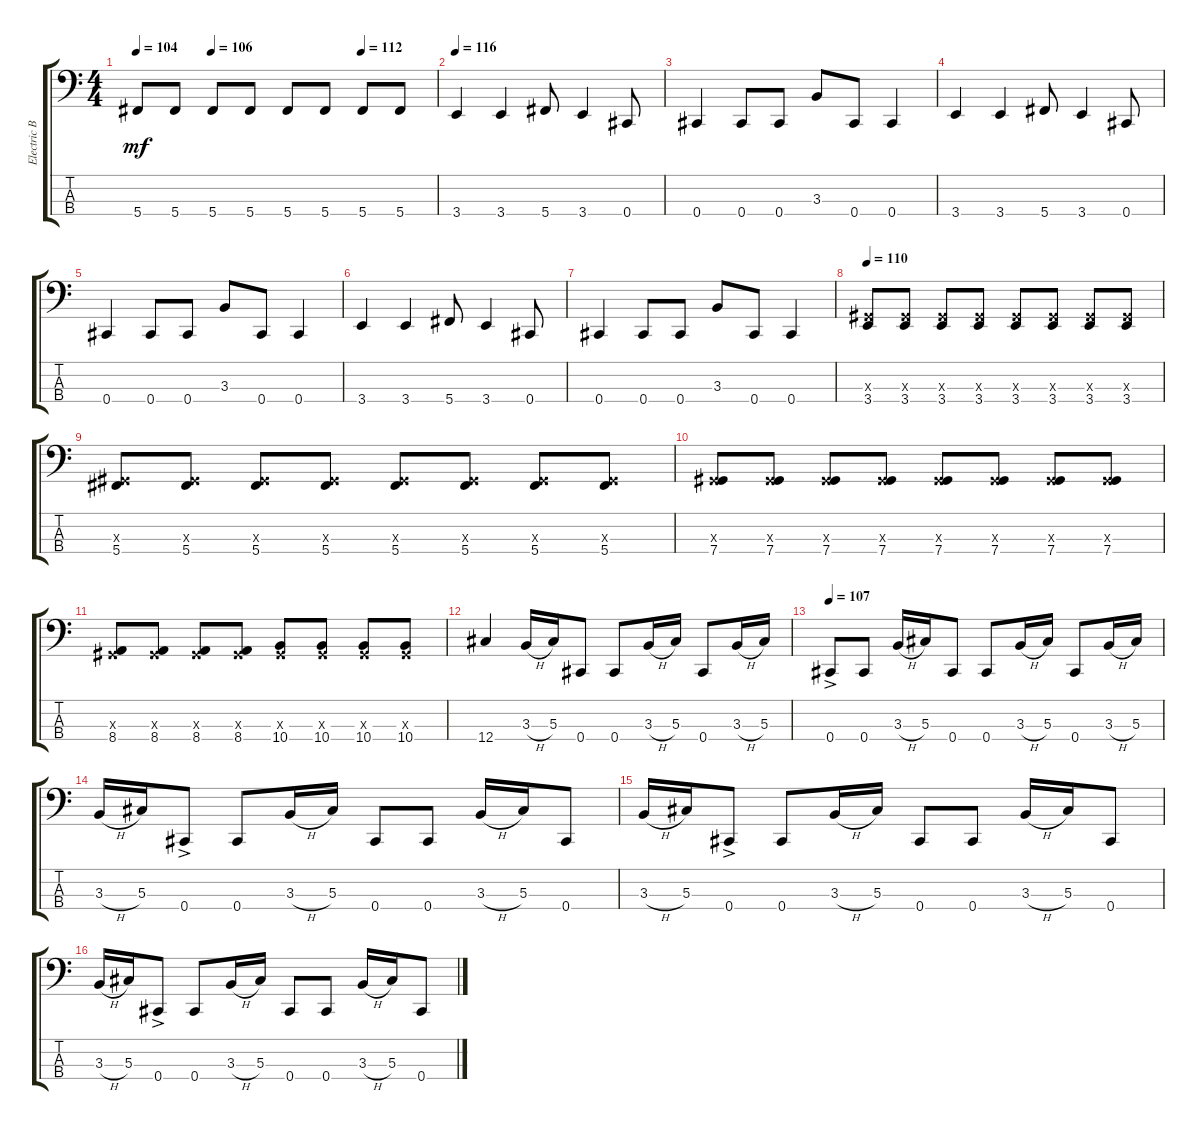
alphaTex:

\track ("Electric Bass" "Electric B") {instrument electricbassfinger}
\staff {score tabs}
\tuning (Gb2 Db2 Ab1 Db1) {hide}
\ts (4 4)
\tempo 104
\tempo (106 0.25)
\tempo (112 0.75)
\clef f4
\ks c
5.4.8{dy mf} 5.4.8 5.4.8 5.4.8 5.4.8 5.4.8 5.4.8 5.4.8 |
\tempo 116
3.4.4 3.4.4 5.4.8 3.4.4 0.4.8 |
0.4.4 0.4.8 0.4.8 3.3.8 0.4.8 0.4.4 |
3.4.4 3.4.4 5.4.8 3.4.4 0.4.8 |
0.4.4 0.4.8 0.4.8 3.3.8 0.4.8 0.4.4 |
3.4.4 3.4.4 5.4.8 3.4.4 0.4.8 |
0.4.4 0.4.8 0.4.8 3.3.8 0.4.8 0.4.4 |
\tempo 110
(0.3{x} 3.4).8 (0.3{x} 3.4).8 (0.3{x} 3.4).8 (0.3{x} 3.4).8 (0.3{x} 3.4).8 (0.3{x} 3.4).8 (0.3{x} 3.4).8 (0.3{x} 3.4).8 |
(0.3{x} 5.4).8 (0.3{x} 5.4).8 (0.3{x} 5.4).8 (0.3{x} 5.4).8 (0.3{x} 5.4).8 (0.3{x} 5.4).8 (0.3{x} 5.4).8 (0.3{x} 5.4).8 |
(0.3{x} 7.4).8 (0.3{x} 7.4).8 (0.3{x} 7.4).8 (0.3{x} 7.4).8 (0.3{x} 7.4).8 (0.3{x} 7.4).8 (0.3{x} 7.4).8 (0.3{x} 7.4).8 |
(0.3{x} 8.4).8 (0.3{x} 8.4).8 (0.3{x} 8.4).8 (0.3{x} 8.4).8 (0.3{x} 10.4).8 (0.3{x} 10.4).8 (0.3{x} 10.4).8 (0.3{x} 10.4).8 |
12.4.4 3.3{h}.16 5.3.16 0.4.8 0.4.8 3.3{h}.16 5.3.16 0.4.8 3.3{h}.16 5.3.16 |
\tempo 107
0.4{ac}.8 0.4.8 3.3{h}.16 5.3.16 0.4.8 0.4.8 3.3{h}.16 5.3.16 0.4.8 3.3{h}.16 5.3.16 |
3.3{h}.16 5.3.16 0.4{ac}.8 0.4.8 3.3{h}.16 5.3.16 0.4.8 0.4.8 3.3{h}.16 5.3.16 0.4.8 |
3.3{h}.16 5.3.16 0.4{ac}.8 0.4.8 3.3{h}.16 5.3.16 0.4.8 0.4.8 3.3{h}.16 5.3.16 0.4.8 |
3.3{h}.16 5.3.16 0.4{ac}.8 0.4.8 3.3{h}.16 5.3.16 0.4.8 0.4.8 3.3{h}.16 5.3.16 0.4.8
